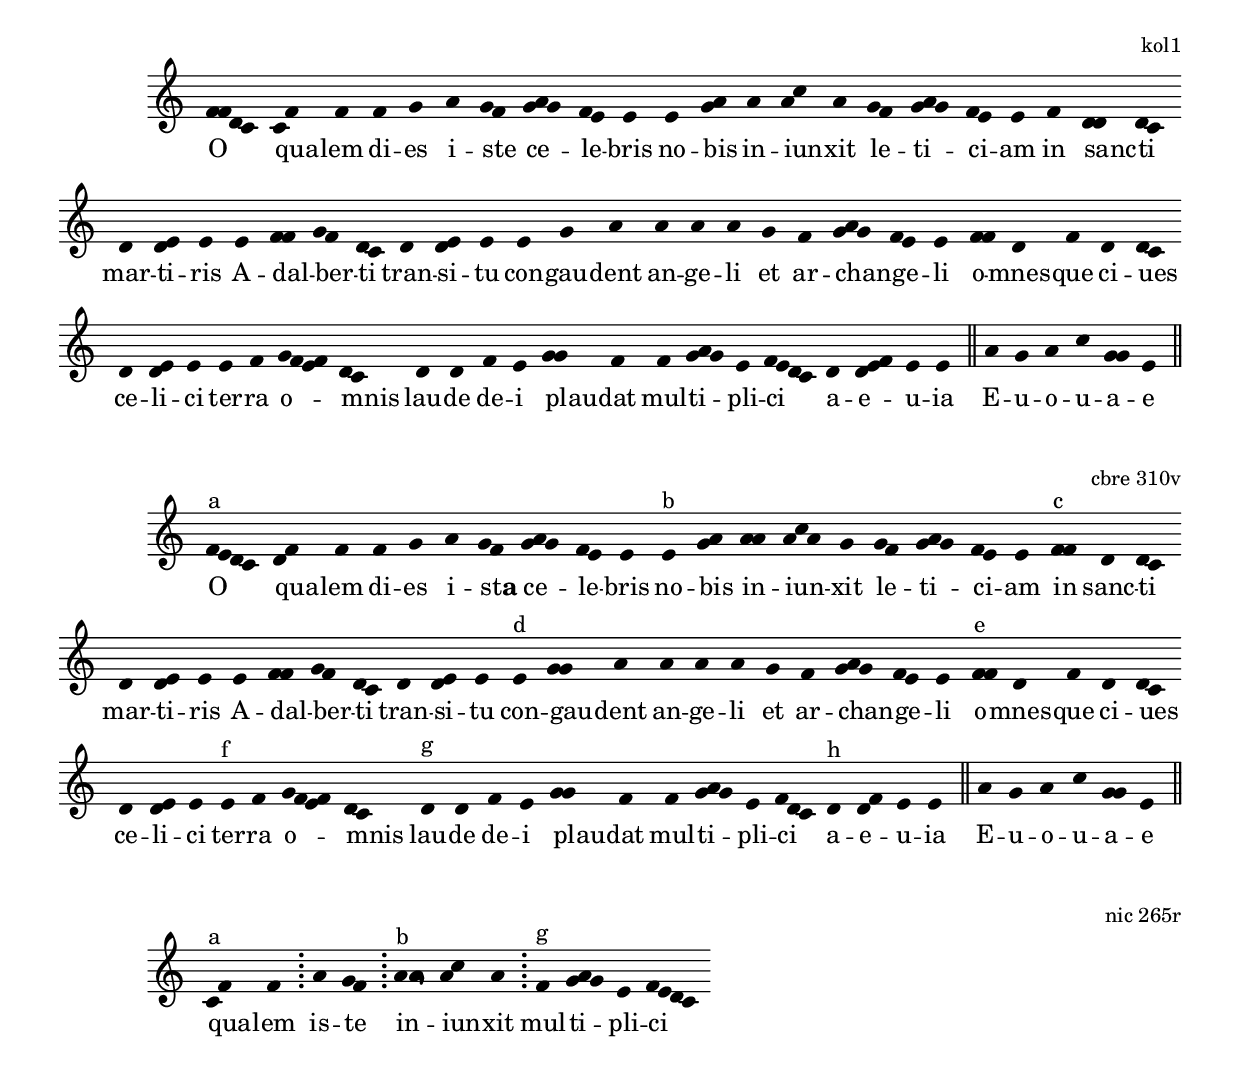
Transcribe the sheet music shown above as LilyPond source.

\version "2.19.32"

\include "../lib/synopsis.ily"

\score {
  \transpose c c' {
    \plainchant
    \melisma { f f d c } \bar "" \melisma { c f } f \bar "" f g \bar "" a \melisma { g f } \bar "" \melisma { g a g } \melisma { f e } e \bar ""
    e \melisma { g a } \bar "" a \melisma { a c' } a \bar "" \melisma { g f } \melisma { g a g } \melisma { f e } e \bar ""
    f \bar "" \melisma { d d } \melisma { d c } \bar "" d \melisma { d e } e \bar "" e \melisma { f f } \melisma { g f } \melisma { d c } \bar "" d \melisma { d e } e \bar ""
    e g a \bar "" a a a \bar "" g \bar "" f \melisma { g a g } \bar "" \melisma { f e } e \bar ""
    \melisma { f f } d f \bar "" d \melisma { d c } \bar "" d \melisma { d e } e \bar ""
    e f \bar "" \melisma { g f e f } \melisma { d c } \bar ""
    d d \bar "" f e \bar "" \melisma { g g } f \bar "" f \melisma { g a g } e \melisma { f e d c } \bar ""
    d \melisma { d e f } e e \bar "||"

    a g a c' \melisma { g g } e \bar "||"
  }
  \addlyrics {
    O qua -- lem di -- es i -- ste ce -- le -- bris
    no -- bis in -- iun -- xit le -- ti -- ci -- am
    in sanc -- ti mar -- ti -- ris A -- dal -- ber -- ti tran -- si -- tu
    con -- gau -- dent an -- ge -- li et ar -- chan -- ge -- li
    o -- mnes -- que ci -- ues ce -- li -- ci
    ter -- ra o -- mnis
    lau -- de de -- i plau -- dat mul -- ti -- pli -- ci
    a -- e -- u -- ia

    E -- u -- o -- u -- a -- e
  }
  \header {
    quid = "antiphona"
    modus = "4"
    fontes = "kol1"
  }
}

\score {
  \transpose c c' {
    \plainchant
    \melisma { f^"a" e d c } \bar "" \melisma { d f } f \bar "" f g \bar "" a \melisma { g f } \bar "" \melisma { g a g } \melisma { f e } e \bar ""
    e^"b" \melisma { g a } \bar "" \melisma { a a } \melisma { a c' a } g \bar "" \melisma { g f } \melisma { g a g } \melisma { f e } e \bar ""
    \melisma { f^"c" f } \bar "" d \melisma { d c } \bar "" d \melisma { d e } e \bar "" e \melisma { f f } \melisma { g f } \melisma { d c } \bar "" d \melisma { d e } e \bar ""
    e^"d" \melisma { g g } a \bar "" a a a \bar "" g \bar "" f \melisma { g a g } \bar "" \melisma { f e } e \bar ""
    \melisma { f^"e" f } d f \bar "" d \melisma { d c } \bar "" d \melisma { d e } e \bar ""
    e^"f" f \bar "" \melisma { g f e f } \melisma { d c } \bar ""
    d^"g" d \bar "" f e \bar "" \melisma { g g } f \bar "" f \melisma { g a g } e \melisma { f d c } \bar ""
    d^"h" \melisma { d f } e e \bar "||"

    a g a c' \melisma { g g } e \bar "||"
  }
  \addlyrics {
    O qua -- lem di -- es i -- \markup\concat{st\bold{a}} ce -- le -- bris
    no -- bis in -- iun -- xit le -- ti -- ci -- am
    in sanc -- ti mar -- ti -- ris A -- dal -- ber -- ti tran -- si -- tu
    con -- gau -- dent an -- ge -- li et ar -- chan -- ge -- li
    o -- mnes -- que ci -- ues ce -- li -- ci
    ter -- ra o -- mnis
    lau -- de de -- i plau -- dat mul -- ti -- pli -- ci
    a -- e -- u -- ia

    E -- u -- o -- u -- a -- e
  }
  \header {
    quid = "antiphona"
    modus = "4"
    fontes = "cbre 310v"
  }
}

\score {
  \transpose c c' {
    \plainchant
    \melisma { c^"a" f } f \bar ";"
    a \melisma { g f} \bar ";"
    \melisma { a^"b" \strophicus a } \melisma { a c' } a \bar ";"
    f^"g" \melisma { g a g } e \melisma { f e d c }
  }
  \addlyrics {
    qua -- lem
    is -- te
    in -- iun -- xit
    mul -- ti -- pli -- ci
  }
  \header {
    quid = "antiphona"
    modus = "4"
    fontes = "nic 265r"
  }
}
